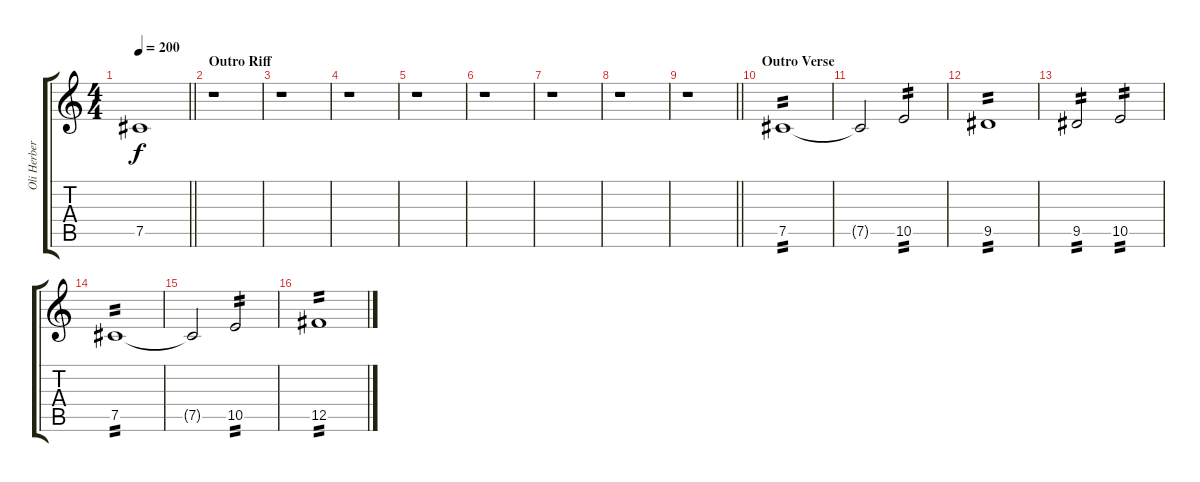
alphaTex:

\track ("Oli Herbert" "Oli Herber") {instrument overdrivenguitar}
\staff {score tabs}
\tuning (Db4 Ab3 E3 B2 Gb2 Db2) {hide}
\ts (4 4)
\tempo 200
\clef g2
\barLineRight lightlight
\ks c
7.5{t}.1{dy f} |
\section ("" "Outro Riff")
r.1 |
r.1 |
r.1 |
r.1 |
r.1 |
r.1 |
r.1 |
\barLineRight lightlight
r.1 |
\section ("" "Outro Verse")
7.5.1{tp 2} |
7.5{t}.2 10.5.2{tp 2} |
9.5.1{tp 2} |
9.5.2{tp 2} 10.5.2{tp 2} |
7.5.1{tp 2} |
7.5{t}.2 10.5.2{tp 2} |
12.5.1{tp 2}
